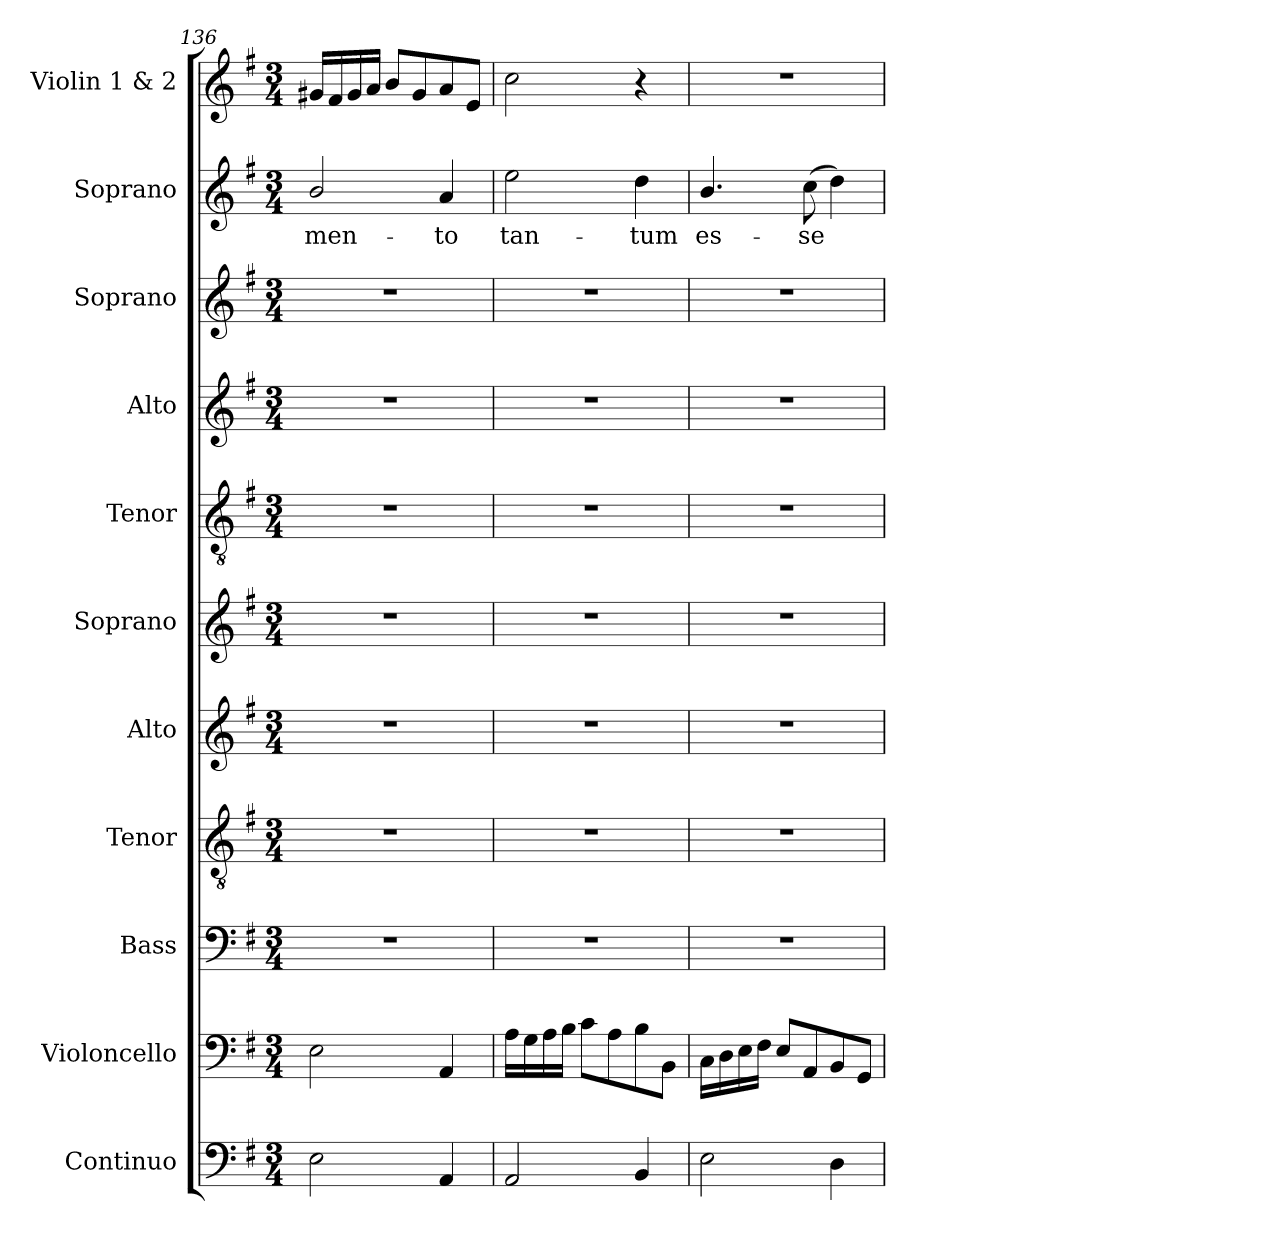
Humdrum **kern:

**kern	**kern	**kern	**kern	**kern	**kern	**kern	**kern	**kern	**kern	**text	**kern
*part11	*part10	*part9	*part8	*part7	*part6	*part5	*part4	*part3	*part2	*part2	*part1
*staff11	*staff10	*staff9	*staff8	*staff7	*staff6	*staff5	*staff4	*staff3	*staff2	*staff2	*staff1
*I"Continuo	*I"Violoncello	*I"Bass	*I"Tenor	*I"Alto	*I"Soprano	*I"Tenor	*I"Alto	*I"Soprano	*I"Soprano	*	*I"Violin 1 & 2
*I'Cont.	*I'Vc.	*I'B.	*I'T.	*I'A.	*I'S.	*I'T.	*I'A.	*I'S.	*I'S.	*	*I'Vln. 1/2
*clefF4	*clefF4	*clefF4	*clefGv2	*clefG2	*clefG2	*clefGv2	*clefG2	*clefG2	*clefG2	*	*clefG2
*	*	*	*ITrd7c12	*	*	*ITrd7c12	*	*	*	*	*
*k[f#]	*k[f#]	*k[f#]	*k[f#]	*k[f#]	*k[f#]	*k[f#]	*k[f#]	*k[f#]	*k[f#]	*	*k[f#]
*G:	*G:	*G:	*G:	*G:	*G:	*G:	*G:	*G:	*G:	*	*G:
*M3/4	*M3/4	*M3/4	*M3/4	*M3/4	*M3/4	*M3/4	*M3/4	*M3/4	*M3/4	*	*M3/4
=136	=136	=136	=136	=136	=136	=136	=136	=136	=136	=136	=136
!	!	!LO:N:vis=1	!LO:N:vis=1	!LO:N:vis=1	!LO:N:vis=1	!LO:N:vis=1	!LO:N:vis=1	!LO:N:vis=1	!	!	!
!	!	!	!	!	!	!	!	!	!	!LO:LY:b:color=#000000	!
2Ei\	2Ei\	2.r	2.r	2.r	2.r	2.r	2.r	2.r	2bi/	-men-	16g#Xi/LL
.	.	.	.	.	.	.	.	.	.	.	16f#i/
.	.	.	.	.	.	.	.	.	.	.	16g#i/
.	.	.	.	.	.	.	.	.	.	.	16ai/JJ
.	.	.	.	.	.	.	.	.	.	.	8bi/L
.	.	.	.	.	.	.	.	.	.	.	8g#i/
!	!	!	!	!	!	!	!	!	!	!LO:LY:b:color=#000000	!
4AAi/	4AAi/	.	.	.	.	.	.	.	4ai/	-to	8ai/
.	.	.	.	.	.	.	.	.	.	.	8ei/J
=137	=137	=137	=137	=137	=137	=137	=137	=137	=137	=137	=137
!	!	!LO:N:vis=1	!LO:N:vis=1	!LO:N:vis=1	!LO:N:vis=1	!LO:N:vis=1	!LO:N:vis=1	!LO:N:vis=1	!	!	!
!	!	!	!	!	!	!	!	!	!	!LO:LY:b:color=#000000	!
2AAi/	16Ai\LL	2.r	2.r	2.r	2.r	2.r	2.r	2.r	2eei\	tan-	2cci\
.	16Gi\	.	.	.	.	.	.	.	.	.	.
.	16Ai\	.	.	.	.	.	.	.	.	.	.
.	16Bi\JJ	.	.	.	.	.	.	.	.	.	.
.	8ci\L	.	.	.	.	.	.	.	.	.	.
.	8Ai\	.	.	.	.	.	.	.	.	.	.
!	!	!	!	!	!	!	!	!	!	!LO:LY:b:color=#000000	!
4BBi/	8Bi\	.	.	.	.	.	.	.	4ddi\	-tum	4r
.	8BBi\J	.	.	.	.	.	.	.	.	.	.
=138	=138	=138	=138	=138	=138	=138	=138	=138	=138	=138	=138
!	!	!LO:N:vis=1	!LO:N:vis=1	!LO:N:vis=1	!LO:N:vis=1	!LO:N:vis=1	!LO:N:vis=1	!LO:N:vis=1	!	!	!
!	!	!	!	!	!	!	!	!	!	!LO:LY:b:color=#000000	!LO:N:vis=1
2Ei\	16Ci\LL	2.r	2.r	2.r	2.r	2.r	2.r	2.r	4.bi/	es-	2.r
.	16Di\	.	.	.	.	.	.	.	.	.	.
.	16Ei\	.	.	.	.	.	.	.	.	.	.
.	16F#i\JJ	.	.	.	.	.	.	.	.	.	.
.	8Ei/L	.	.	.	.	.	.	.	.	.	.
!	!	!	!	!	!	!	!	!	!	!LO:LY:b:color=#000000	!
.	8AAi/	.	.	.	.	.	.	.	(8cci\	-se	.
4Di\	8BBi/	.	.	.	.	.	.	.	4ddi\)	.	.
.	8GGi/J	.	.	.	.	.	.	.	.	.	.
=	=	=	=	=	=	=	=	=	=	=	=
*-	*-	*-	*-	*-	*-	*-	*-	*-	*-	*-	*-
